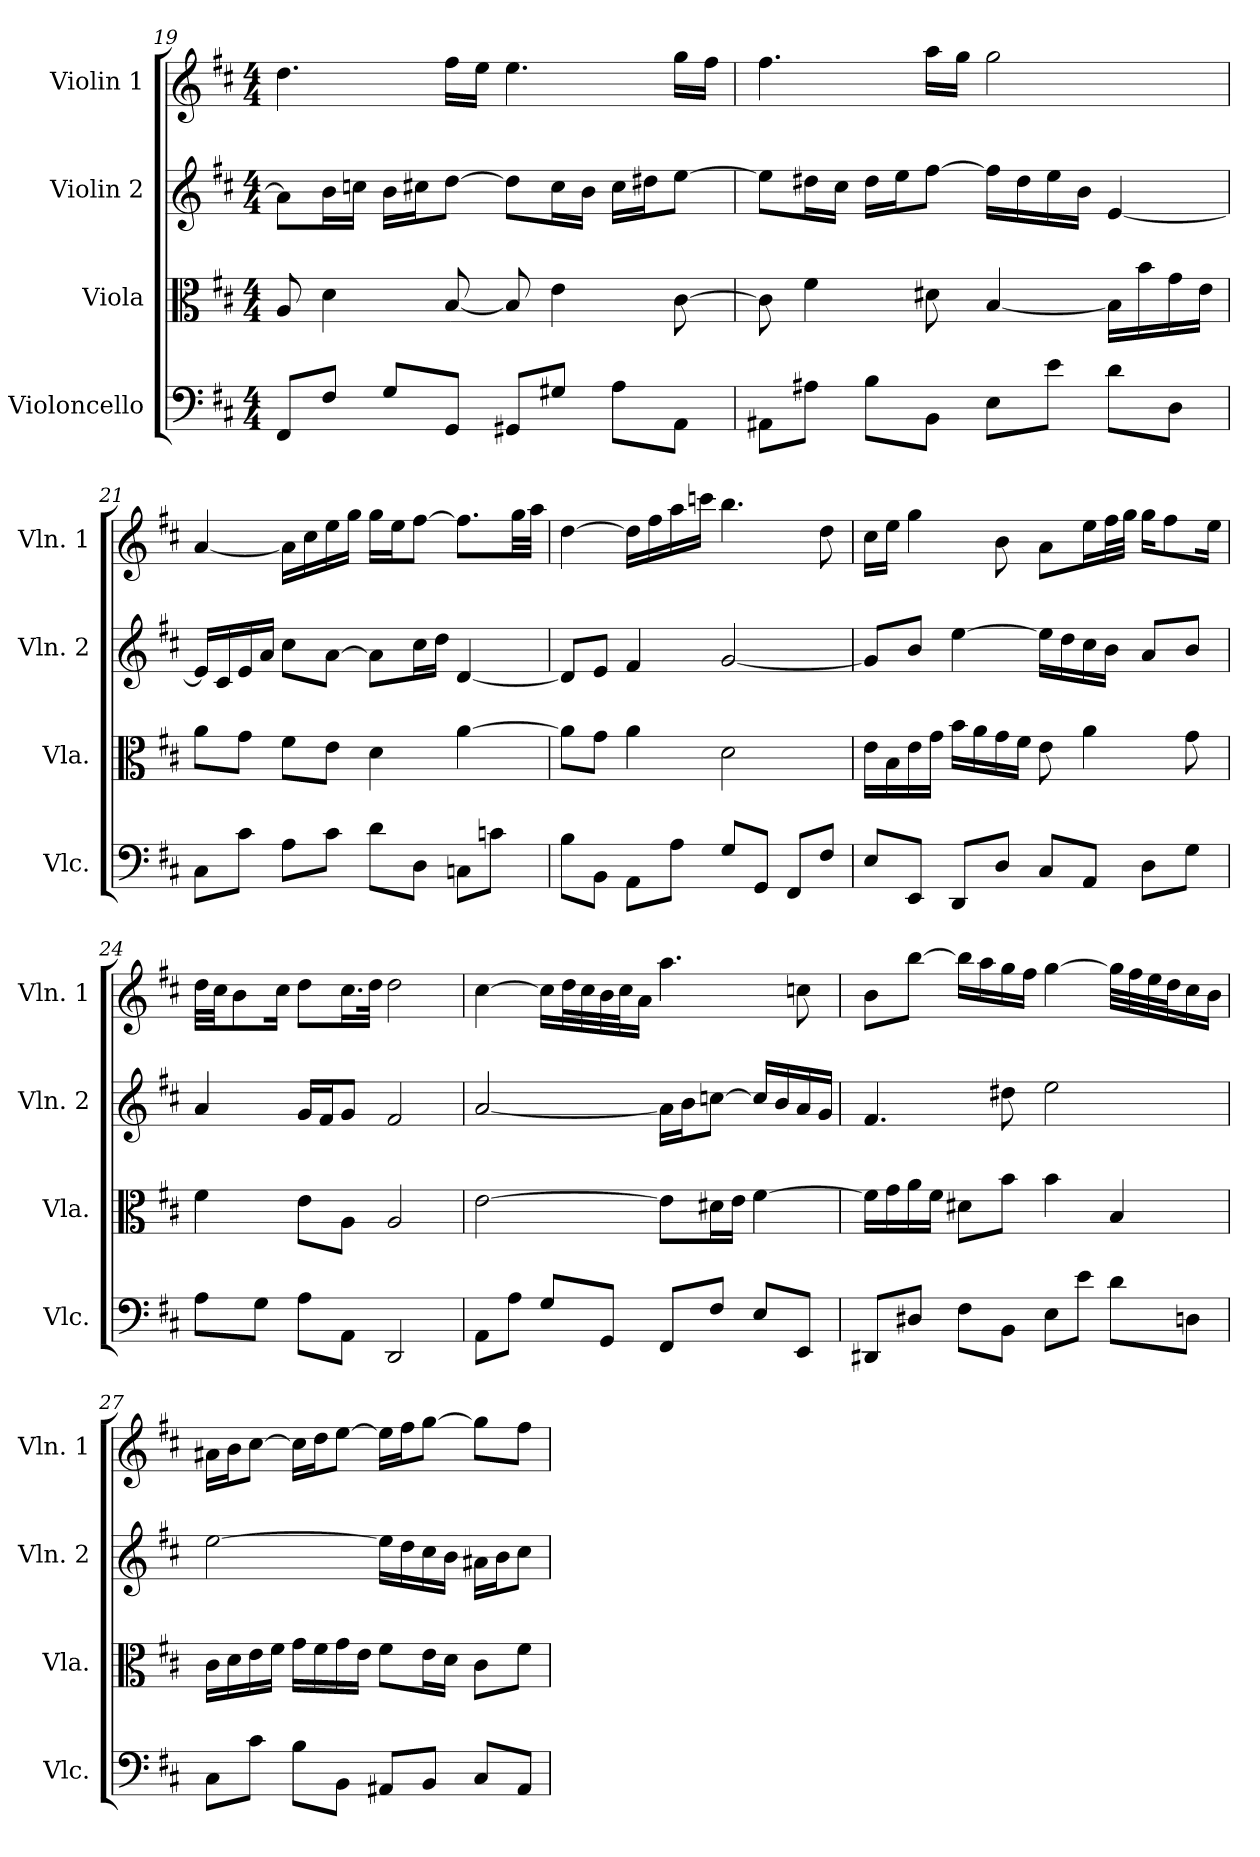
**kern	**kern	**kern	**kern
*part4	*part3	*part2	*part1
*staff4	*staff3	*staff2	*staff1
*I"Violoncello	*I"Viola	*I"Violin 2	*I"Violin 1
*I'Vlc.	*I'Vla.	*I'Vln. 2	*I'Vln. 1
!!LO:LB:g=z
*clefF4	*clefC3	*clefG2	*clefG2
*k[f#c#]	*k[f#c#]	*k[f#c#]	*k[f#c#]
*D:	*D:	*D:	*D:
*M4/4	*M4/4	*M4/4	*M4/4
=19	=19	=19	=19
8FF#/L	8A/	8a\L]	4.dd\
8F#/J	4d\	16b\L	.
.	.	16ccn\JJ	.
8G/L	.	16b\LL	.
.	.	16cc#X\J	.
8GG/J	[8B/	[8dd\J	16ff#\LL
.	.	.	16ee\JJ
8GG#X/L	8B/]	8dd\L]	4.ee\
8G#X/J	4e\	16cc#\L	.
.	.	16b\JJ	.
8A\L	.	16cc#\LL	.
.	.	16dd#X\J	.
8AA\J	[8c#\	[8ee\J	16gg\LL
.	.	.	16ff#\JJ
=20	=20	=20	=20
8AA#X\L	8c#\]	8ee\L]	4.ff#\
8A#X\J	4f#\	16dd#X\L	.
.	.	16cc#\JJ	.
8B\L	.	16dd#\LL	.
.	.	16ee\J	.
8BB\J	8d#X\	[8ff#\J	16aa\LL
.	.	.	16gg\JJ
8E\L	[4B/	16ff#\LL]	2gg\
.	.	16dd#\	.
8e\J	.	16ee\	.
.	.	16b\JJ	.
8d\L	16B\LL]	[4e/	.
.	16b\	.	.
8D\J	16g\	.	.
.	16e\JJ	.	.
=21	=21	=21	=21
8C#\L	8a\L	16e/LL]	[4a/
.	.	16c#/	.
8c#\J	8g\J	16e/	.
.	.	16a/JJ	.
8A\L	8f#\L	8cc#\L	16a\LL]
.	.	.	16cc#\
8c#\J	8e\J	[8a\J	16ee\
.	.	.	16gg\JJ
8d\L	4d\	8a\L]	16gg\LL
.	.	.	16ee\J
8D\J	.	16cc#\L	[8ff#\J
.	.	16dd\JJ	.
8Cn\L	[4a\	[4d/	8.ff#\L]
8cn\J	.	.	.
.	.	.	32gg\LL
.	.	.	32aa\JJJ
!!LO:LB:g=z
=22	=22	=22	=22
8B\L	8a\L]	8d/L]	[4dd\
8BB\J	8g\J	8e/J	.
8AA\L	4a\	4f#/	16dd\LL]
.	.	.	16ff#\
8A\J	.	.	16aa\
.	.	.	16cccn\JJ
8G/L	2d\	[2g/	4.bb\
8GG/J	.	.	.
8FF#/L	.	.	.
8F#/J	.	.	8dd\
=23	=23	=23	=23
8E/L	16e\LL	8g/L]	16cc#\LL
.	16B\	.	16ee\JJ
8EE/J	16e\	8b/J	4gg\
.	16g\JJ	.	.
8DD/L	16b\LL	[4ee\	.
.	16a\	.	.
8D/J	16g\	.	8b\
.	16f#\JJ	.	.
8C#/L	8e\	16ee\LL]	8a\L
.	.	16dd\	.
8AA/J	4a\	16cc#\	16ee\L
.	.	16b\JJ	32ff#\L
.	.	.	32gg\JJJ
8D\L	.	8a/L	16gg\KL
.	.	.	8ff#\
8G\J	8g\	8b/J	.
.	.	.	16ee\Jk
=24	=24	=24	=24
8A\L	4f#\	4a/	32dd\LLL
.	.	.	32cc#\JJ
.	.	.	8b\
8G\J	.	.	.
.	.	.	16cc#\Jk
8A\L	8e\L	16g/LL	8dd\L
.	.	16f#/J	.
8AA\J	8A\J	8g/J	16.cc#\L
.	.	.	32dd\JJk
2DD/	2A/	2f#/	2dd\
!!LO:PB:g=z
=25	=25	=25	=25
8AA\L	[2e\	[2a/	[4cc#\
8A\J	.	.	.
8G/L	.	.	16cc#\LL]
.	.	.	32dd\L
.	.	.	32cc#\
8GG/J	.	.	32b\
.	.	.	32cc#\J
.	.	.	16a\JJ
8FF#/L	8e\L]	16a\LL]	4.aa\
.	.	16b\J	.
8F#/J	16d#X\L	[8ccn\J	.
.	16e\JJ	.	.
8E/L	[4f#\	16cc/LL]	.
.	.	16b/	.
8EE/J	.	16a/	8ccn\
.	.	16g/JJ	.
=26	=26	=26	=26
8DD#X/L	16f#\LL]	4.f#/	8b\L
.	16g\	.	.
8D#X/J	16a\	.	[8bb\J
.	16f#\JJ	.	.
8F#\L	8d#X\L	.	16bb\LL]
.	.	.	16aa\
8BB\J	8b\J	8dd#X\	16gg\
.	.	.	16ff#\JJ
8E\L	4b\	2ee\	[4gg\
8e\J	.	.	.
8d\L	4B/	.	32gg\LLL]
.	.	.	32ff#\
.	.	.	32ee\
.	.	.	32dd\J
8Dn\J	.	.	16cc#\
.	.	.	16b\JJ
=27	=27	=27	=27
8C#\L	16c#\LL	[2ee\	16a#X\LL
.	16d\	.	16b\J
8c#\J	16e\	.	[8cc#\J
.	16f#\JJ	.	.
8B\L	16g\LL	.	16cc#\LL]
.	16f#\	.	16dd\J
8BB\J	16g\	.	[8ee\J
.	16e\JJ	.	.
8AA#X/L	8f#\L	16ee\LL]	16ee\LL]
.	.	16dd\	16ff#\J
8BB/J	16e\L	16cc#\	[8gg\J
.	16d\JJ	16b\JJ	.
8C#/L	8c#\L	16a#X\LL	8gg\L]
.	.	16b\J	.
8AA#/J	8f#\J	8cc#\J	8ff#\J
=	=	=	=
*-	*-	*-	*-
